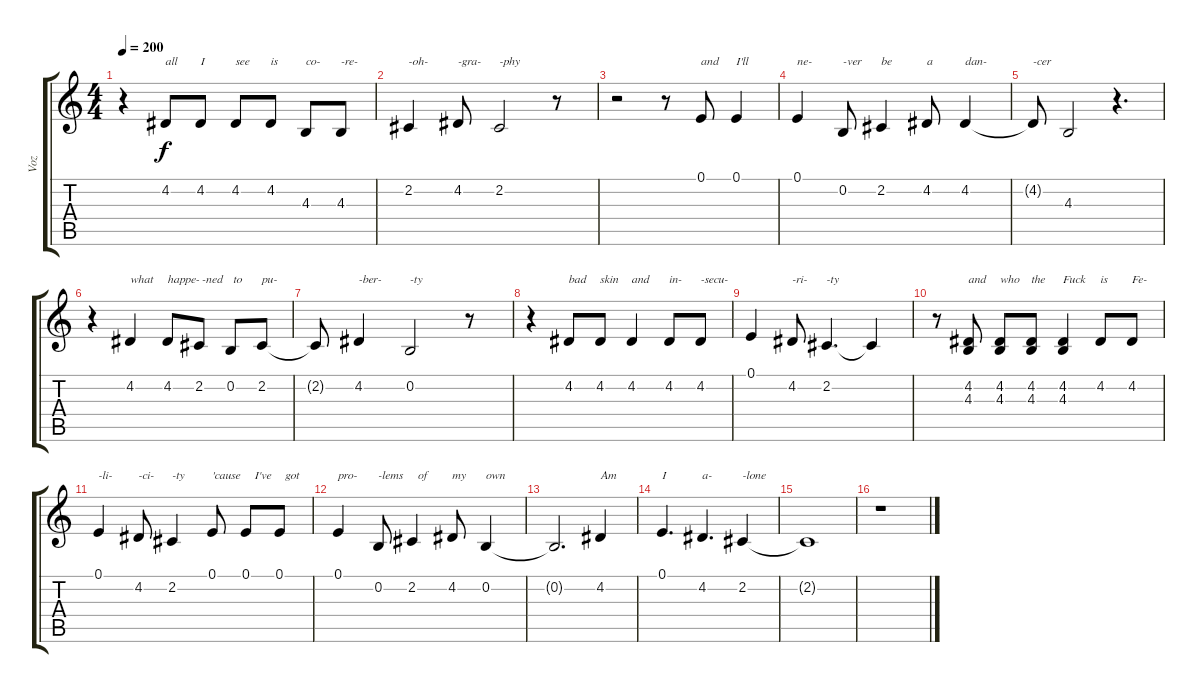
\track ("Voz" "Voz") {instrument altosax}
\staff {score tabs}
\tuning (E4 B3 G3 D3 A2 E2) {hide}
\ts (4 4)
\tempo 200
\clef g2
\ks c
r.4{dy f} 4.2.8{txt "all"} 4.2.8{txt "I"} 4.2.8{txt "see"} 4.2.8{txt "is"} 4.3.8{txt "co-"} 4.3.8{txt "-re-"} |
2.2.4{txt "-oh-"} 4.2.8{txt "-gra-"} 2.2.2{txt "-phy"} r.8 |
r.2 r.8 0.1.8{txt "and"} 0.1.4{txt "I'll"} |
0.1.4{txt "ne-"} 0.2.8{txt "-ver"} 2.2.4{txt "be"} 4.2.8{txt "a"} 4.2.4{txt "dan-"} |
4.2{t}.8{txt "-cer"} 4.3.2 r.4{d} |
r.4 4.2.4{txt "what"} 4.2.8{txt "happe-"} 2.2.8{txt " -ned"} 0.2.8{txt " to"} 2.2.8{txt "pu-"} |
2.2{t}.8 4.2.4{txt "-ber-"} 0.2.2{txt "-ty"} r.8 |
r.4 4.2.8{txt "bad"} 4.2.8{txt "skin"} 4.2.4{txt "and"} 4.2.8{txt "in-"} 4.2.8{txt "-secu-"} |
0.1.4 4.2.8{txt "-ri-"} 2.2.4{d txt "-ty"} 2.2{t}.4 |
r.8 (4.2 4.3).8{txt "and"} (4.2 4.3).8{txt "who"} (4.2 4.3).8{txt "the"} (4.2 4.3).4{txt "Fuck"} 4.2.8{txt "is"} 4.2.8{txt "Fe-"} |
0.1.4{txt "-li-"} 4.2.8{txt "-ci-"} 2.2.4{txt "-ty"} 0.1.8{txt "'cause"} 0.1.8{txt "   I've"} 0.1.8{txt "  got"} |
0.1.4{txt "pro-"} 0.2.8{txt "-lems"} 2.2.4{txt "  of"} 4.2.8{txt "my"} 0.2.4{txt "own"} |
0.2{t}.2{d} 4.2.4{txt "Am"} |
0.1.4{d txt "I"} 4.2.4{d txt "a-"} 2.2.4{txt "-lone"} |
2.2{t}.1 |
r.1
